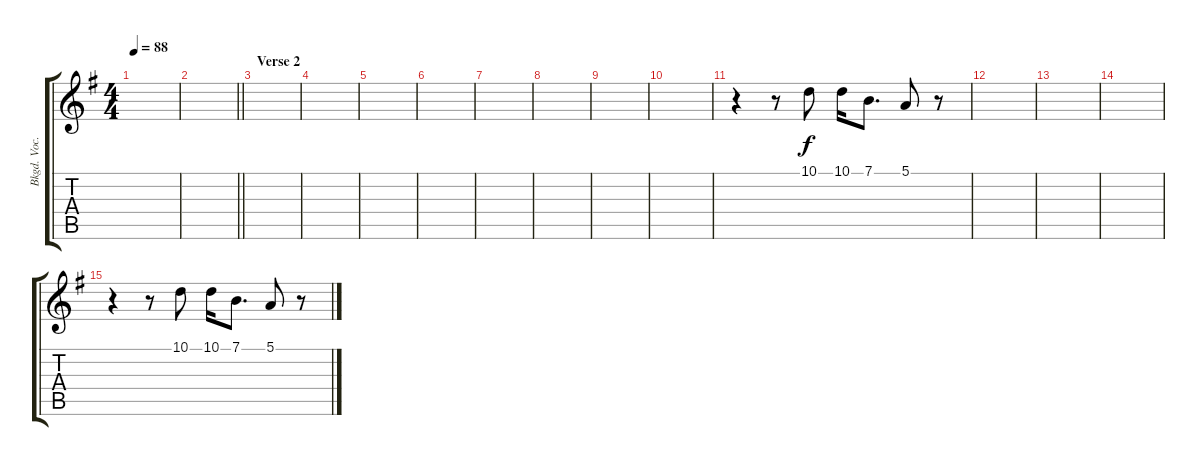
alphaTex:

\track ("Bkgd. Voc." "Bkgd. Voc.") {instrument choiraahs}
\staff {score tabs}
\tuning (E4 B3 G3 D3 A2 E2) {hide}
\ts (4 4)
\tempo 88
\clef g2
\ks g
|
\barLineRight lightlight
|
\section ("" "Verse 2")
|
|
|
|
|
|
|
|
r.4 r.8 10.1.8 10.1.16 7.1.8{d} 5.1.8 r.8 |
|
|
|
r.4 r.8 10.1.8 10.1.16 7.1.8{d} 5.1.8 r.8
